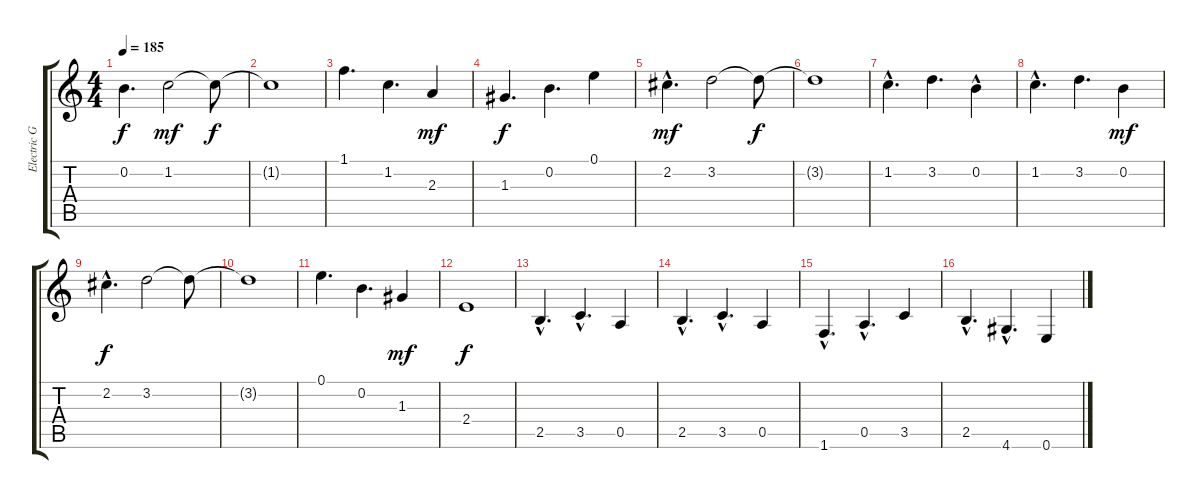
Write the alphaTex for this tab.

\track ("Electric Guitar" "Electric G") {instrument electricguitarclean}
\staff {score tabs}
\tuning (E4 B3 G3 D3 A2 E2) {hide}
\ts (4 4)
\tempo 185
\clef g2
\ks c
0.2.4{d dy f} 1.2.2{dy mf} 1.2{t}.8{dy f} |
1.2{t}.1 |
1.1.4{d} 1.2.4{d} 2.3.4{dy mf} |
1.3.4{d dy f} 0.2.4{d} 0.1.4 |
2.2{hac}.4{d dy mf} 3.2.2 3.2{t}.8{dy f} |
3.2{t}.1 |
1.2{hac}.4{d} 3.2.4{d} 0.2{hac}.4 |
1.2{hac}.4{d} 3.2.4{d} 0.2.4{dy mf} |
2.2{hac}.4{d dy f} 3.2.2 3.2{t}.8 |
3.2{t}.1 |
0.1.4{d} 0.2.4{d} 1.3.4{dy mf} |
2.4.1{dy f} |
2.5{hac}.4{d} 3.5{hac}.4{d} 0.5.4 |
2.5{hac}.4{d} 3.5{hac}.4{d} 0.5.4 |
1.6{hac}.4{d} 0.5{hac}.4{d} 3.5.4 |
2.5{hac}.4{d} 4.6{hac}.4{d} 0.6.4
